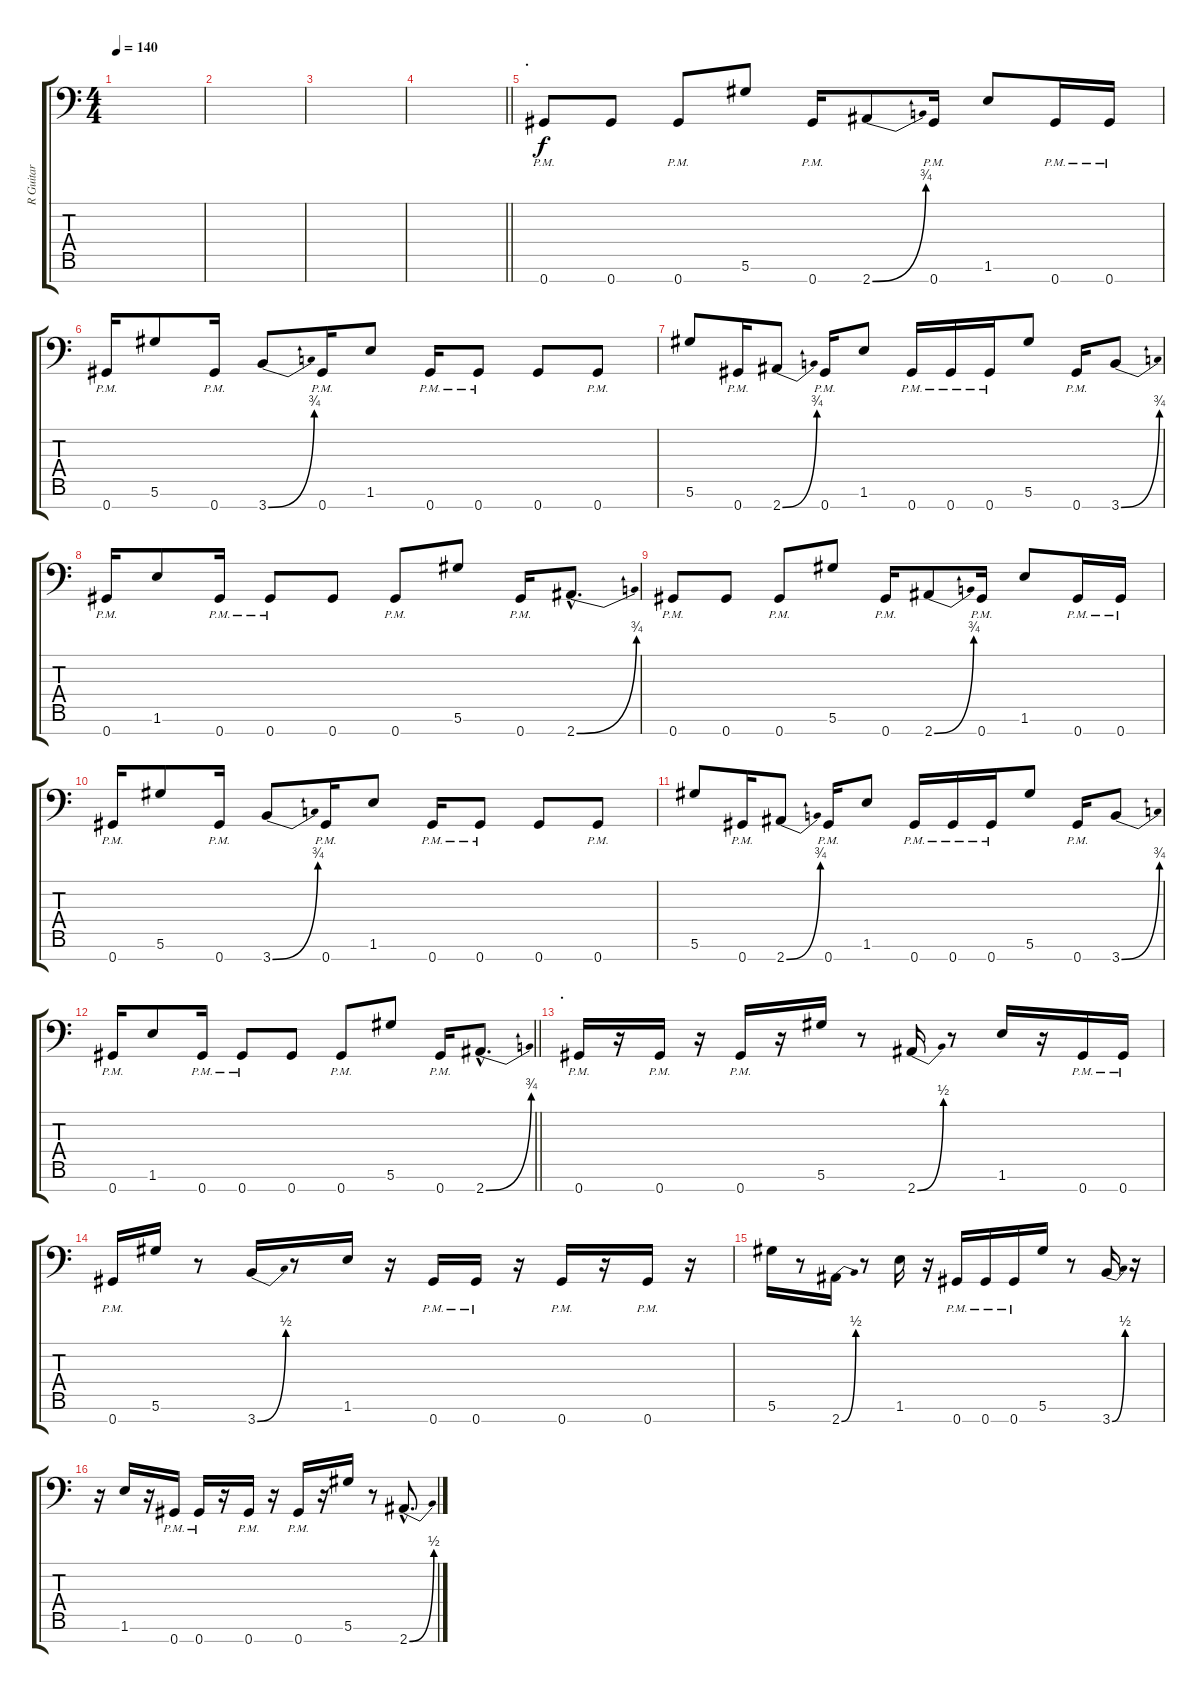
\track ("R Guitar" "R Guitar") {instrument distortionguitar}
\staff {score tabs}
\tuning (Eb4 Bb3 Gb3 Db3 Ab2 Eb2 Ab1) {hide}
\ts (4 4)
\tempo 140
\clef f4
\ks c
|
|
|
\barLineRight lightlight
|
\section ("" ".")
0.7{pm}.8 0.7.8 0.7{pm}.8 5.6.8 0.7{pm}.16 2.7{be (bend 0 0 60 3)}.8 0.7{pm}.16 1.6.8 0.7{pm}.16 0.7{pm}.16 |
0.7{pm}.16 5.6.8 0.7{pm}.16 3.7{be (bend 0 0 60 3)}.8 0.7{pm}.16 1.6.8 0.7{pm}.16 0.7{pm}.8 0.7.8 0.7{pm}.8 |
5.6.8 0.7{pm}.16 2.7{be (bend 0 0 60 3)}.8 0.7{pm}.16 1.6.8 0.7{pm}.16 0.7{pm}.16 0.7{pm}.16 5.6.8 0.7{pm}.16 3.7{be (bend 0 0 60 3)}.8 |
0.7{pm}.16 1.6.8 0.7{pm}.16 0.7{pm}.8 0.7.8 0.7{pm}.8 5.6.8 0.7{pm}.16 2.7{be (bend 0 0 60 3) hac}.8{d} |
0.7{pm}.8 0.7.8 0.7{pm}.8 5.6.8 0.7{pm}.16 2.7{be (bend 0 0 60 3)}.8 0.7{pm}.16 1.6.8 0.7{pm}.16 0.7{pm}.16 |
0.7{pm}.16 5.6.8 0.7{pm}.16 3.7{be (bend 0 0 60 3)}.8 0.7{pm}.16 1.6.8 0.7{pm}.16 0.7{pm}.8 0.7.8 0.7{pm}.8 |
5.6.8 0.7{pm}.16 2.7{be (bend 0 0 60 3)}.8 0.7{pm}.16 1.6.8 0.7{pm}.16 0.7{pm}.16 0.7{pm}.16 5.6.8 0.7{pm}.16 3.7{be (bend 0 0 60 3)}.8 |
\barLineRight lightlight
0.7{pm}.16 1.6.8 0.7{pm}.16 0.7{pm}.8 0.7.8 0.7{pm}.8 5.6.8 0.7{pm}.16 2.7{be (bend 0 0 60 3) hac}.8{d} |
\section ("" ".")
0.7{pm}.16 r.16 0.7{pm}.16 r.16 0.7{pm}.16 r.16 5.6.16 r.8 2.7{be (bend 0 0 60 2)}.16 r.8 1.6.16 r.16 0.7{pm}.16 0.7{pm}.16 |
0.7{pm}.16 5.6.16 r.8 3.7{be (bend 0 0 60 2)}.16 r.8 1.6.16 r.16 0.7{pm}.16 0.7{pm}.16 r.16 0.7{pm}.16 r.16 0.7{pm}.16 r.16 |
5.6.16 r.8 2.7{be (bend 0 0 60 2)}.16 r.8 1.6.16 r.16 0.7{pm}.16 0.7{pm}.16 0.7{pm}.16 5.6.16 r.8 3.7{be (bend 0 0 60 2)}.16 r.16 |
r.16 1.6.16 r.16 0.7{pm}.16 0.7{pm}.16 r.16 0.7{pm}.16 r.16 0.7{pm}.16 r.16 5.6.16 r.8 2.7{be (bend 0 0 60 2) hac}.8{d}
